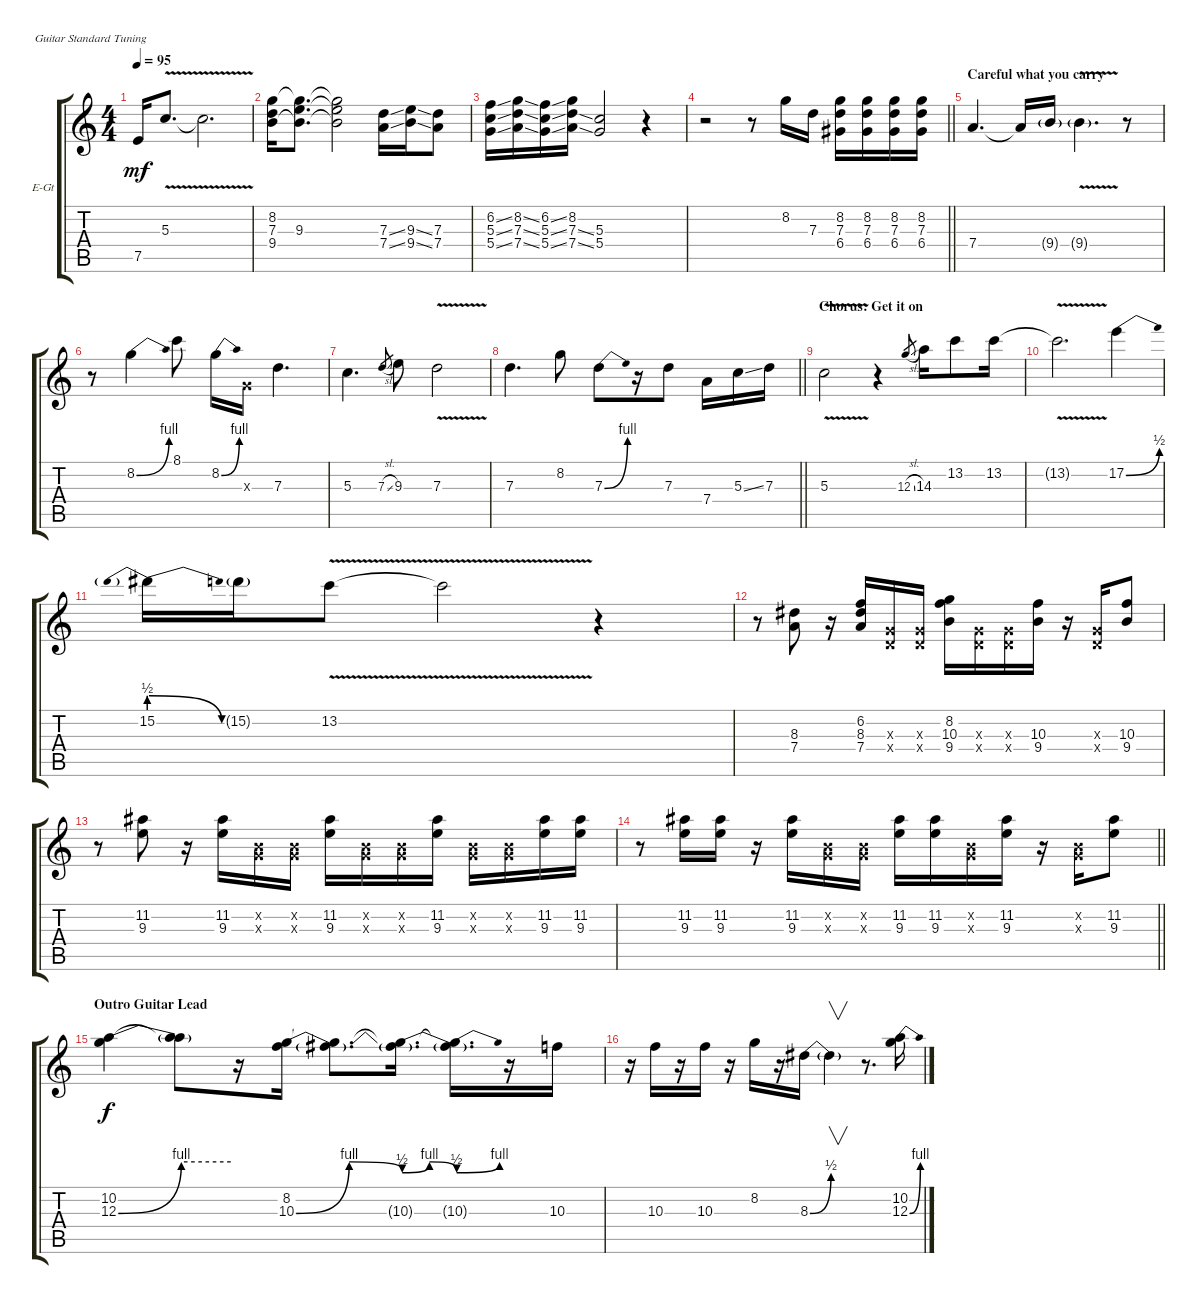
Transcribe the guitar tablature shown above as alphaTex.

\bracketExtendMode groupsimilarinstruments
\firstSystemTrackNameOrientation horizontal
\otherSystemsTrackNameOrientation horizontal
\track ("Lead Guitar" "E-Gt") {instrument overdrivenguitar}
\staff {score tabs}
\tuning (E4 B3 G3 D3 A2 E2)
\ts (4 4)
\tempo 95
\clef g2
\ks c
7.5.16{dy mf} 5.3{v}.8{d} 5.3{v t}.2{d} |
(8.2 7.3 9.4).16 (8.2{t} 9.3 9.4{t}).8{d} (8.2{t} 9.3{t} 9.4{t}).2 (7.3{ss} 7.4{ss}).16 (9.3{ss} 9.4{ss}).16 (7.3 7.4).8 |
(6.2{ss} 5.3{ss} 5.4{ss}).16 (8.2{ss} 7.3{ss} 7.4{ss}).16 (6.2{ss} 5.3{ss} 5.4{ss}).16 (8.2 7.3{ss} 7.4{ss}).16 (5.3 5.4).2 r.4 |
\barLineRight lightlight
r.2 r.8 8.2.16 7.3.16 (8.2 7.3 6.4).16 (8.2 7.3 6.4).16 (8.2 7.3 6.4).16 (8.2 7.3 6.4).16 |
\section ("" "Careful what you carry")
7.4.4{d} 7.4{t}.16 9.4{g}.16 9.4{v g}.4{d} r.8 |
r.8 8.2{be (bend 0 0 60 4)}.4 8.1.8 8.2{be (bend 0 0 60 4)}.16 0.3{x}.16 7.3.4{d} |
5.3.4{d} 7.3{sl}.8{gr} 9.3.8 7.3{v}.2 |
\barLineRight lightlight
7.3.4{d} 8.2.8 7.3{be (bend 0 0 60 4)}.8 r.16 7.3.8 7.4.16 5.3{ss}.16 7.3.16 |
\section ("" "Chorus: Get it on")
5.3{v}.2 r.4 12.3{sl}.8{gr} 14.3.16 13.2.8 13.2.16 |
13.2{v t}.2{d} 17.2{be (bend 0 0 60 2)}.4 |
15.2{be (prebendrelease 0 2 60 0)}.16 15.2{g}.16 13.2{v}.8 13.2{v t}.2 r.4 |
r.8 (8.3 7.4).8 r.16 (6.2 8.3 7.4).16 (0.3{x} 0.4{x}).16 (0.3{x} 0.4{x}).16 (8.2 10.3 9.4).16 (0.3{x} 0.4{x}).16 (0.3{x} 0.4{x}).16 (10.3 9.4).16 r.16 (0.3{x} 0.4{x}).16 (10.3 9.4).8 |
r.8 (11.2 9.3).8 r.16 (11.2 9.3).16 (0.2{x} 0.3{x}).16 (0.2{x} 0.3{x}).16 (11.2 9.3).16 (0.2{x} 0.3{x}).16 (0.2{x} 0.3{x}).16 (11.2 9.3).16 (0.2{x} 0.3{x}).16 (0.2{x} 0.3{x}).16 (11.2 9.3).16 (11.2 9.3).16 |
\barLineRight lightlight
r.8 (11.2 9.3).16 (11.2 9.3).16 r.16 (11.2 9.3).16 (0.2{x} 0.3{x}).16 (0.2{x} 0.3{x}).16 (11.2 9.3).16 (11.2 9.3).16 (0.2{x} 0.3{x}).16 (11.2 9.3).16 r.16 (0.2{x} 0.3{x}).16 (11.2 9.3).8 |
\section ("" "Outro Guitar Lead")
(10.2 12.3{be (bend 0 0 60 4)}).4{dy f} (10.2{t} 12.3{be (hold 0 4 60 4) t}).8 r.16 (8.2 10.3{be (bendrelease 0 0 10.2 4 53.4 4 59.4 2)}).16 (8.2{t} 10.3{t}).8{d} (8.2{t} 10.3{be (bendrelease 6 2 16.2 4 45.6 4 54 2) t}).16{d} (8.2{t} 10.3{be (bend 0 2 12.6 4) t}).16{d} r.16 10.3.16 |
r.16 10.3.16 r.16 10.3.16 r.16 8.2.16 r.16 8.3{be (bend 15.6 0 59.4 2)}.16 8.3{be (hold 0 0 60 0) t}.4{v} r.8{d} (10.2 12.3{be (bend 0 0 60 4)}).16
